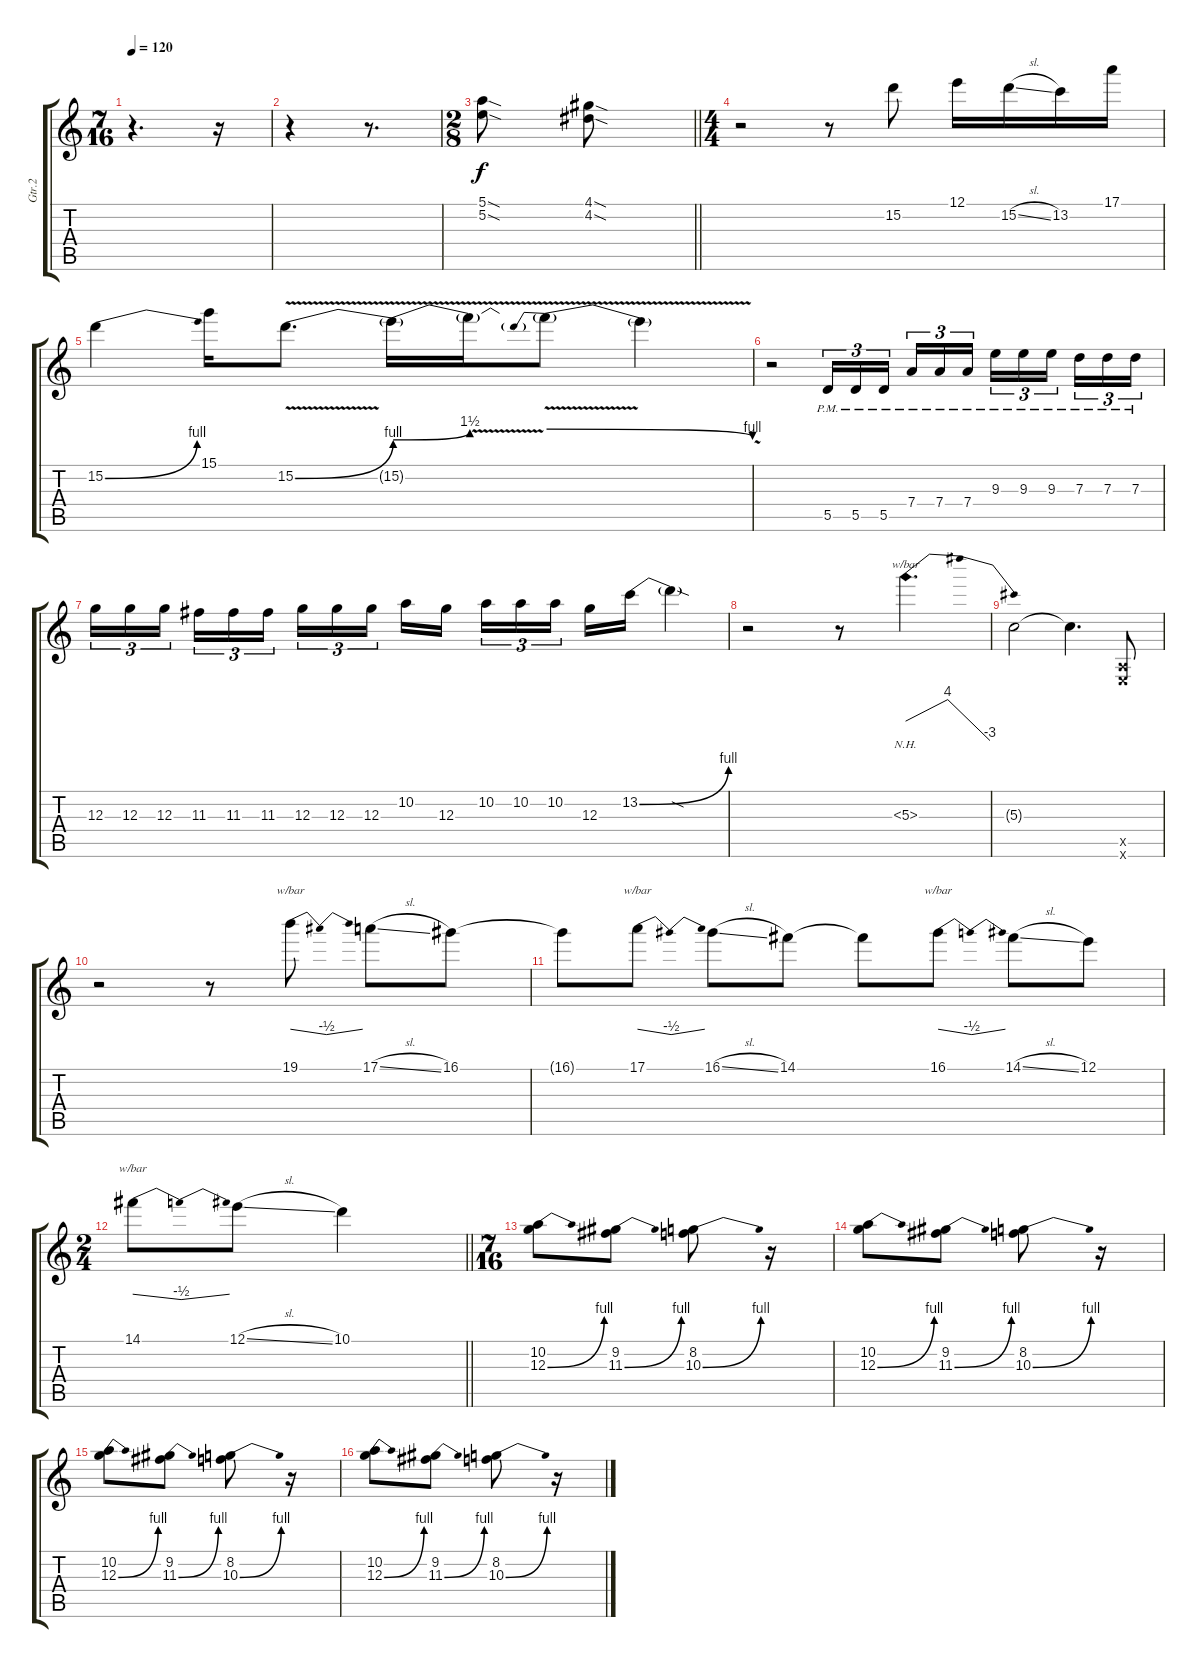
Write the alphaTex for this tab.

\track ("Gtr.2" "Gtr.2") {instrument distortionguitar}
\staff {score tabs}
\tuning (E4 B3 G3 D3 A2 E2) {hide}
\ts (7 16)
\tempo 120
\clef g2
\ks c
r.4{d dy f} r.16 |
r.4 r.8{d} |
\ts (2 8)
\barLineRight lightlight
(5.1{sod} 5.2{sod}).8{instrument guitarfretnoise} (4.1{sod} 4.2{sod}).8 |
\ts (4 4)
r.2{instrument distortionguitar} r.8 15.2.8 12.1.16 15.2{sl}.16 13.2.16 17.1.16 |
15.2{be (bend 0 0 60 4)}.4 15.1.16 15.2{be (bend 0 0 60 4) v}.8{d} 15.2{be (bend 0 4 60 6) t}.16 15.2{v t}.16 15.2{be (prebendrelease 0 6 60 4) t}.8 15.2{v t}.4 |
r.2 5.5{pm}.16{tu (3 2)} 5.5{pm}.16{tu (3 2)} 5.5{pm}.16{tu (3 2) beam splitsecondary} 7.4{pm}.16{tu (3 2)} 7.4{pm}.16{tu (3 2)} 7.4{pm}.16{tu (3 2)} 9.3{pm}.16{tu (3 2)} 9.3{pm}.16{tu (3 2)} 9.3{pm}.16{tu (3 2) beam splitsecondary} 7.3{pm}.16{tu (3 2)} 7.3{pm}.16{tu (3 2)} 7.3{pm}.16{tu (3 2)} |
12.3.16{tu (3 2)} 12.3.16{tu (3 2)} 12.3.16{tu (3 2) beam splitsecondary} 11.3.16{tu (3 2)} 11.3.16{tu (3 2)} 11.3.16{tu (3 2)} 12.3.16{tu (3 2)} 12.3.16{tu (3 2)} 12.3.16{tu (3 2) beam splitsecondary} 10.2.16 12.3.16 10.2.16{tu (3 2)} 10.2.16{tu (3 2)} 10.2.16{tu (3 2) beam splitsecondary} 12.3.16 13.2{be (bend 0 0 60 4)}.16 13.2{sod t}.4 |
r.2 r.8 5.3{nh}.4{d tbe (dip default 0 0 40 16 60 -12)} |
5.3{t}.2 5.3{t}.4{d} (0.5{x} 0.6{x}).8 |
r.2 r.8 19.1.8{tbe (dip default 0 0 30 -2 60 0)} 17.1{sl}.8 16.1.8 |
16.1{t}.8 17.1.8{tbe (dip default 0 0 30 -2 60 0)} 16.1{sl}.8 14.1.8 14.1{t}.8 16.1.8{tbe (dip default 0 0 30 -2 60 0)} 14.1{sl}.8 12.1.8 |
\ts (2 4)
\barLineRight lightlight
14.1.8{tbe (dip default 0 0 30 -2 60 0)} 12.1{sl}.8 10.1.4 |
\ts (7 16)
(10.2 12.3{be (bend 0 0 60 4)}).8 (9.2 11.3{be (bend 0 0 60 4)}).8 (8.2 10.3{be (bend 0 0 60 4)}).8 r.16 |
(10.2 12.3{be (bend 0 0 60 4)}).8 (9.2 11.3{be (bend 0 0 60 4)}).8 (8.2 10.3{be (bend 0 0 60 4)}).8 r.16 |
(10.2 12.3{be (bend 0 0 60 4)}).8 (9.2 11.3{be (bend 0 0 60 4)}).8 (8.2 10.3{be (bend 0 0 60 4)}).8 r.16 |
(10.2 12.3{be (bend 0 0 60 4)}).8 (9.2 11.3{be (bend 0 0 60 4)}).8 (8.2 10.3{be (bend 0 0 60 4)}).8 r.16
